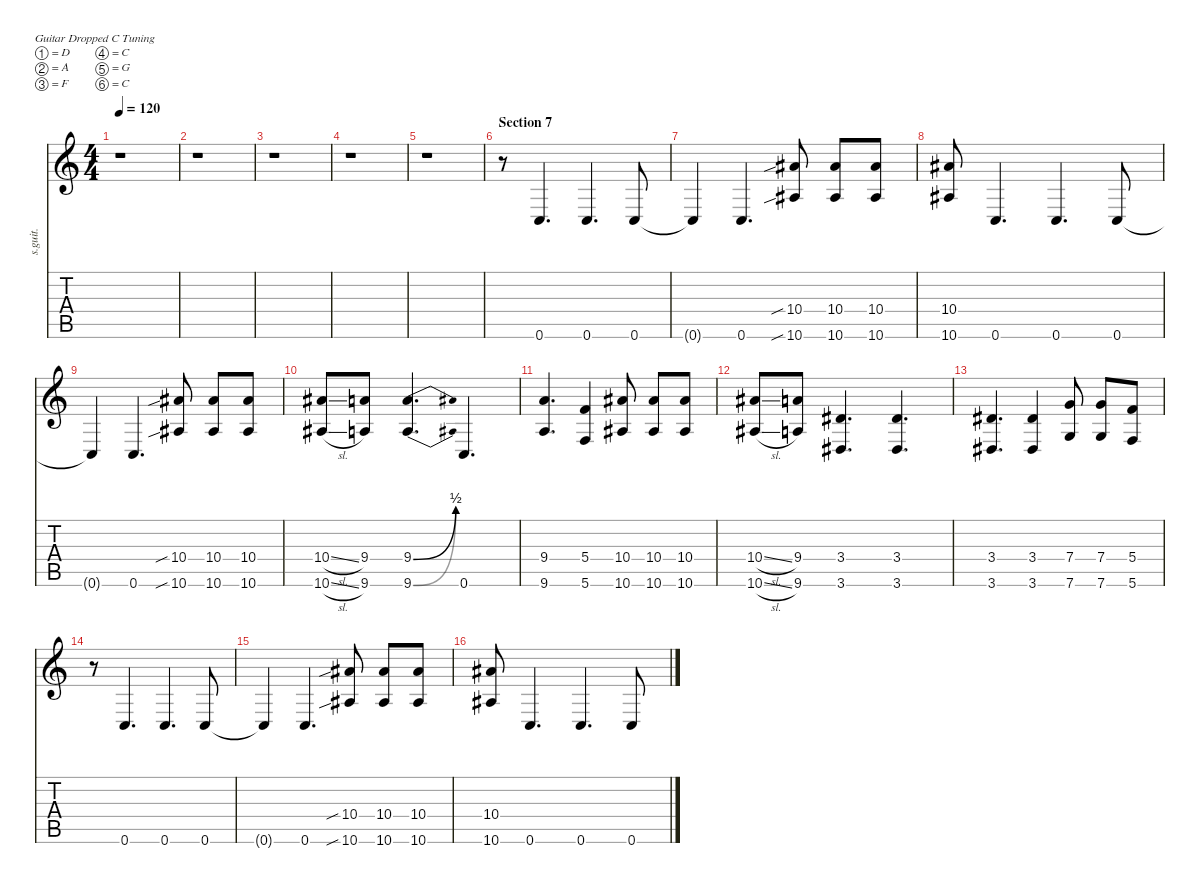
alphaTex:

\defaultSystemsLayout 4
\hideDynamics
\bracketExtendMode nobrackets
\track ("Jake Bowen" "s.guit.") {instrument distortionguitar}
\staff {score tabs}
\tuning (D4 A3 F3 C3 G2 C2)
\ts (4 4)
\tempo 120
\clef g2
\ks c
r.1{dy mf} |
r.1 |
r.1 |
r.1 |
r.1 |
\section ("" "Section 7")
r.8 0.6.4{d lyrics (0 "") lyrics (1 "") lyrics (2 "") lyrics (3 "") lyrics (4 "")} 0.6.4{d lyrics (0 "") lyrics (1 "") lyrics (2 "") lyrics (3 "") lyrics (4 "")} 0.6.8{lyrics (0 "") lyrics (1 "") lyrics (2 "") lyrics (3 "") lyrics (4 "")} |
0.6{t}.4{lyrics (0 "") lyrics (1 "") lyrics (2 "") lyrics (3 "") lyrics (4 "")} 0.6.4{d lyrics (0 "") lyrics (1 "") lyrics (2 "") lyrics (3 "") lyrics (4 "")} (10.4{sib acc #} 10.6{sib acc #}).8{lyrics (0 "") lyrics (1 "") lyrics (2 "") lyrics (3 "") lyrics (4 "")} (10.4{acc #} 10.6{acc #}).8{lyrics (0 "") lyrics (1 "") lyrics (2 "") lyrics (3 "") lyrics (4 "")} (10.4{acc #} 10.6{acc #}).8{lyrics (0 "") lyrics (1 "") lyrics (2 "") lyrics (3 "") lyrics (4 "")} |
(10.4{acc #} 10.6{acc #}).8{lyrics (0 "") lyrics (1 "") lyrics (2 "") lyrics (3 "") lyrics (4 "")} 0.6.4{d lyrics (0 "") lyrics (1 "") lyrics (2 "") lyrics (3 "") lyrics (4 "")} 0.6.4{d lyrics (0 "") lyrics (1 "") lyrics (2 "") lyrics (3 "") lyrics (4 "")} 0.6.8{lyrics (0 "") lyrics (1 "") lyrics (2 "") lyrics (3 "") lyrics (4 "")} |
0.6{t}.4{lyrics (0 "") lyrics (1 "") lyrics (2 "") lyrics (3 "") lyrics (4 "")} 0.6.4{d lyrics (0 "") lyrics (1 "") lyrics (2 "") lyrics (3 "") lyrics (4 "")} (10.4{sib acc #} 10.6{sib acc #}).8{lyrics (0 "") lyrics (1 "") lyrics (2 "") lyrics (3 "") lyrics (4 "")} (10.4{acc #} 10.6{acc #}).8{lyrics (0 "") lyrics (1 "") lyrics (2 "") lyrics (3 "") lyrics (4 "")} (10.4{acc #} 10.6{acc #}).8{lyrics (0 "") lyrics (1 "") lyrics (2 "") lyrics (3 "") lyrics (4 "")} |
(10.4{sl acc #} 10.6{sl acc #}).8{lyrics (0 "") lyrics (1 "") lyrics (2 "") lyrics (3 "") lyrics (4 "")} (9.4 9.6).8{lyrics (0 "") lyrics (1 "") lyrics (2 "") lyrics (3 "") lyrics (4 "")} (9.4{be (bend 0 0 15 2)} 9.6{be (bend 0 0 15 2)}).4{d lyrics (0 "") lyrics (1 "") lyrics (2 "") lyrics (3 "") lyrics (4 "")} 0.6.4{d lyrics (0 "") lyrics (1 "") lyrics (2 "") lyrics (3 "") lyrics (4 "")} |
(9.4 9.6).4{d lyrics (0 "") lyrics (1 "") lyrics (2 "") lyrics (3 "") lyrics (4 "")} (5.4 5.6).4{lyrics (0 "") lyrics (1 "") lyrics (2 "") lyrics (3 "") lyrics (4 "")} (10.4{acc #} 10.6{acc #}).8{lyrics (0 "") lyrics (1 "") lyrics (2 "") lyrics (3 "") lyrics (4 "")} (10.4{acc #} 10.6{acc #}).8{lyrics (0 "") lyrics (1 "") lyrics (2 "") lyrics (3 "") lyrics (4 "")} (10.4{acc #} 10.6{acc #}).8{lyrics (0 "") lyrics (1 "") lyrics (2 "") lyrics (3 "") lyrics (4 "")} |
(10.4{sl acc #} 10.6{sl acc #}).8{lyrics (0 "") lyrics (1 "") lyrics (2 "") lyrics (3 "") lyrics (4 "")} (9.4 9.6).8{lyrics (0 "") lyrics (1 "") lyrics (2 "") lyrics (3 "") lyrics (4 "")} (3.4{acc #} 3.6{acc #}).4{d lyrics (0 "") lyrics (1 "") lyrics (2 "") lyrics (3 "") lyrics (4 "")} (3.4{acc #} 3.6{acc #}).4{d lyrics (0 "") lyrics (1 "") lyrics (2 "") lyrics (3 "") lyrics (4 "")} |
(3.4{acc #} 3.6{acc #}).4{d lyrics (0 "") lyrics (1 "") lyrics (2 "") lyrics (3 "") lyrics (4 "")} (3.4{acc #} 3.6{acc #}).4{lyrics (0 "") lyrics (1 "") lyrics (2 "") lyrics (3 "") lyrics (4 "")} (7.4 7.6).8{lyrics (0 "") lyrics (1 "") lyrics (2 "") lyrics (3 "") lyrics (4 "")} (7.4 7.6).8{lyrics (0 "") lyrics (1 "") lyrics (2 "") lyrics (3 "") lyrics (4 "")} (5.4 5.6).8{lyrics (0 "") lyrics (1 "") lyrics (2 "") lyrics (3 "") lyrics (4 "")} |
r.8 0.6.4{d lyrics (0 "") lyrics (1 "") lyrics (2 "") lyrics (3 "") lyrics (4 "")} 0.6.4{d lyrics (0 "") lyrics (1 "") lyrics (2 "") lyrics (3 "") lyrics (4 "")} 0.6.8{lyrics (0 "") lyrics (1 "") lyrics (2 "") lyrics (3 "") lyrics (4 "")} |
0.6{t}.4{lyrics (0 "") lyrics (1 "") lyrics (2 "") lyrics (3 "") lyrics (4 "")} 0.6.4{d lyrics (0 "") lyrics (1 "") lyrics (2 "") lyrics (3 "") lyrics (4 "")} (10.4{sib acc #} 10.6{sib acc #}).8{lyrics (0 "") lyrics (1 "") lyrics (2 "") lyrics (3 "") lyrics (4 "")} (10.4{acc #} 10.6{acc #}).8{lyrics (0 "") lyrics (1 "") lyrics (2 "") lyrics (3 "") lyrics (4 "")} (10.4{acc #} 10.6{acc #}).8{lyrics (0 "") lyrics (1 "") lyrics (2 "") lyrics (3 "") lyrics (4 "")} |
(10.4{acc #} 10.6{acc #}).8{lyrics (0 "") lyrics (1 "") lyrics (2 "") lyrics (3 "") lyrics (4 "")} 0.6.4{d lyrics (0 "") lyrics (1 "") lyrics (2 "") lyrics (3 "") lyrics (4 "")} 0.6.4{d lyrics (0 "") lyrics (1 "") lyrics (2 "") lyrics (3 "") lyrics (4 "")} 0.6.8{lyrics (0 "") lyrics (1 "") lyrics (2 "") lyrics (3 "") lyrics (4 "")}
